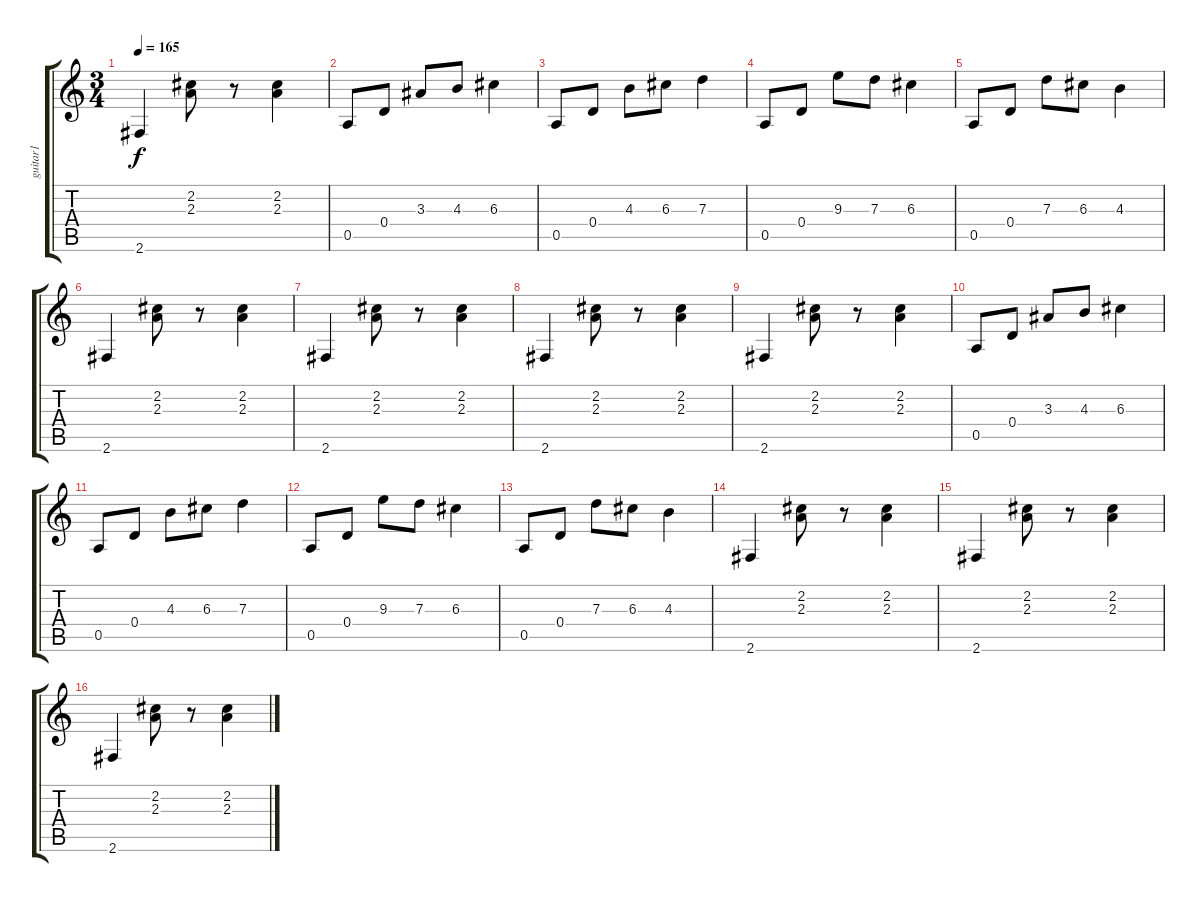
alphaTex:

\track ("guitar1" "guitar1") {instrument electricguitarclean}
\staff {score tabs}
\tuning (E4 B3 G3 D3 A2 E2) {hide}
\ts (3 4)
\tempo 165
\clef g2
\ks c
2.6.4{dy f} (2.2 2.3).8 r.8 (2.2 2.3).4 |
0.5.8 0.4.8 3.3.8 4.3.8 6.3.4 |
0.5.8 0.4.8 4.3.8 6.3.8 7.3.4 |
0.5.8 0.4.8 9.3.8 7.3.8 6.3.4 |
0.5.8 0.4.8 7.3.8 6.3.8 4.3.4 |
2.6.4 (2.2 2.3).8 r.8 (2.2 2.3).4 |
2.6.4 (2.2 2.3).8 r.8 (2.2 2.3).4 |
2.6.4 (2.2 2.3).8 r.8 (2.2 2.3).4 |
2.6.4 (2.2 2.3).8 r.8 (2.2 2.3).4 |
0.5.8 0.4.8 3.3.8 4.3.8 6.3.4 |
0.5.8 0.4.8 4.3.8 6.3.8 7.3.4 |
0.5.8 0.4.8 9.3.8 7.3.8 6.3.4 |
0.5.8 0.4.8 7.3.8 6.3.8 4.3.4 |
2.6.4 (2.2 2.3).8 r.8 (2.2 2.3).4 |
2.6.4 (2.2 2.3).8 r.8 (2.2 2.3).4 |
2.6.4 (2.2 2.3).8 r.8 (2.2 2.3).4
